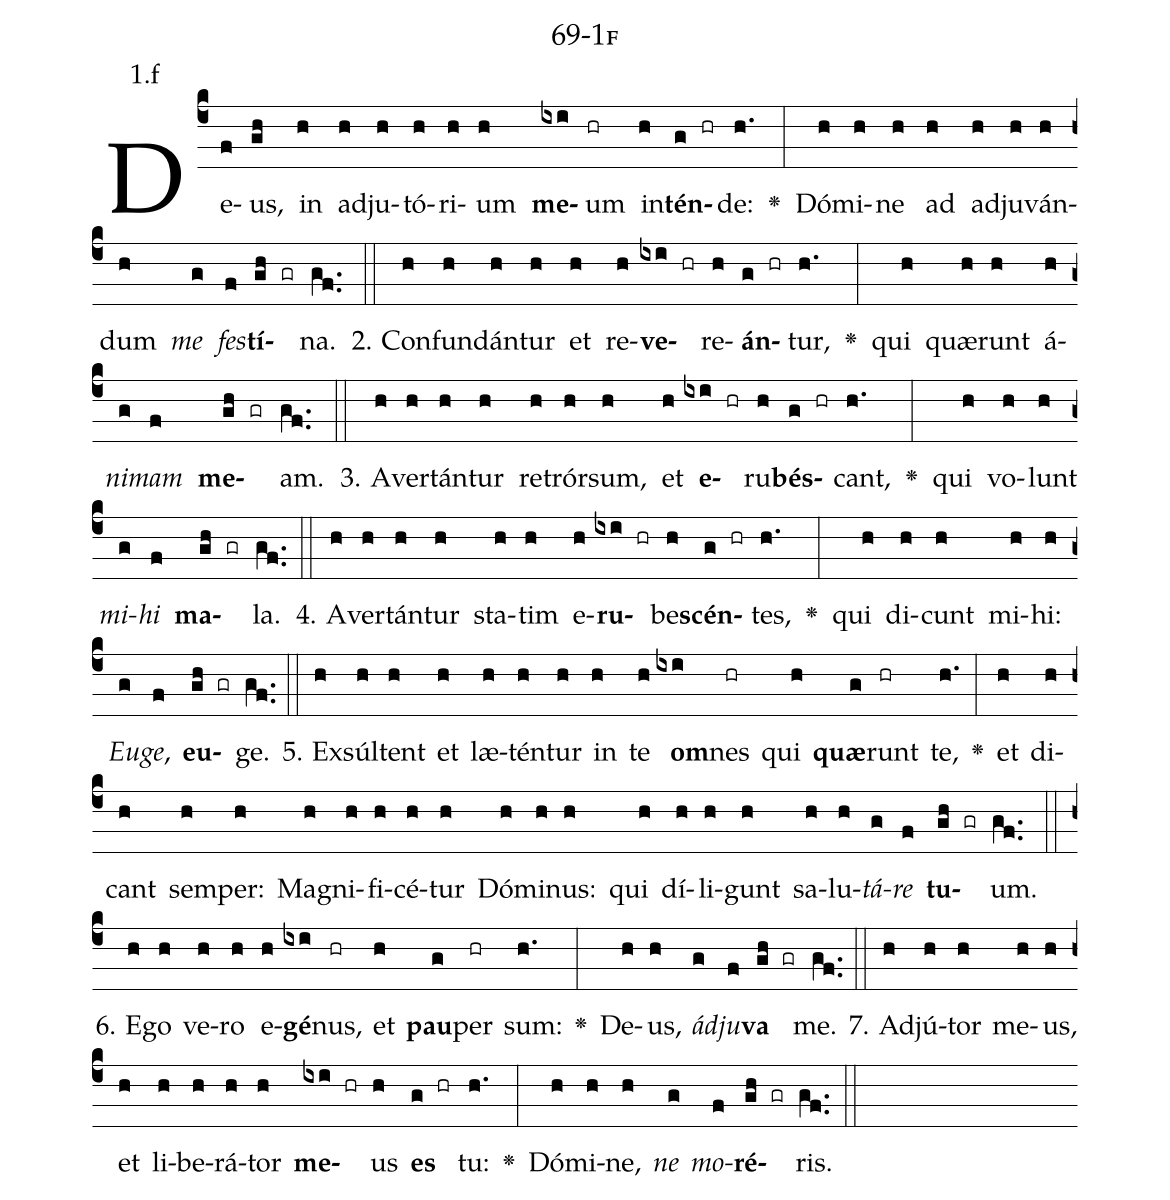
name: 69-1f;
annotation: 1.f;
%%
(c4)De(f)us,(gh) in(h) ad(h)ju(h)tó(h)ri(h)um(h) <b>me</b>(ixi)um(hr) in(h)<b>tén</b>(g hr)de:(h.) <v>\greheightstar</v>(:) Dó(h)mi(h)ne(h) ad(h) ad(h)ju(h)ván(h)dum(h) <i>me</i>(g) <i>fes</i>(f)<b>tí</b>(gh gr)na.(gf..) (::)
2. Con(h)fun(h)dán(h)tur(h) et(h) re(h)<b>ve</b>(ixi hr)re(h)<b>án</b>(g hr)tur,(h.) <v>\greheightstar</v>(:) qui(h) quæ(h)runt(h) á(h)<i>ni</i>(g)<i>mam</i>(f) <b>me</b>(gh gr)am.(gf..) (::)
3. A(h)ver(h)tán(h)tur(h) re(h)trór(h)sum,(h) et(h) <b>e</b>(ixi hr)ru(h)<b>bés</b>(g hr)cant,(h.) <v>\greheightstar</v>(:) qui(h) vo(h)lunt(h) <i>mi</i>(g)<i>hi</i>(f) <b>ma</b>(gh gr)la.(gf..) (::)
4. A(h)ver(h)tán(h)tur(h) sta(h)tim(h) e(h)<b>ru</b>(ixi hr)be(h)<b>scén</b>(g hr)tes,(h.) <v>\greheightstar</v>(:) qui(h) di(h)cunt(h) mi(h)hi:(h) <i>Eu</i>(g)<i>ge</i>,(f) <b>eu</b>(gh gr)ge.(gf..) (::)
5. Ex(h)súl(h)tent(h) et(h) læ(h)tén(h)tur(h) in(h) te(h) <b>om</b>(ixi)nes(hr) qui(h) <b>quæ</b>(g)runt(hr) te,(h.) <v>\greheightstar</v>(:) et(h) di(h)cant(h) sem(h)per:(h) Ma(h)gni(h)fi(h)cé(h)tur(h) Dó(h)mi(h)nus:(h) qui(h) dí(h)li(h)gunt(h) sa(h)lu(h)<i>tá</i>(g)<i>re</i>(f) <b>tu</b>(gh gr)um.(gf..) (::)
6. E(h)go(h) ve(h)ro(h) e(h)<b>gé</b>(ixi)nus,(hr) et(h) <b>pau</b>(g)per(hr) sum:(h.) <v>\greheightstar</v>(:) De(h)us,(h) <i>ád</i>(g)<i>ju</i>(f)<b>va</b>(gh gr) me.(gf..) (::)
7. Ad(h)jú(h)tor(h) me(h)us,(h) et(h) li(h)be(h)rá(h)tor(h) <b>me</b>(ixi hr)us(h) <b>es</b>(g hr) tu:(h.) <v>\greheightstar</v>(:) Dó(h)mi(h)ne,(h) <i>ne</i>(g) <i>mo</i>(f)<b>ré</b>(gh gr)ris.(gf..) (::)
